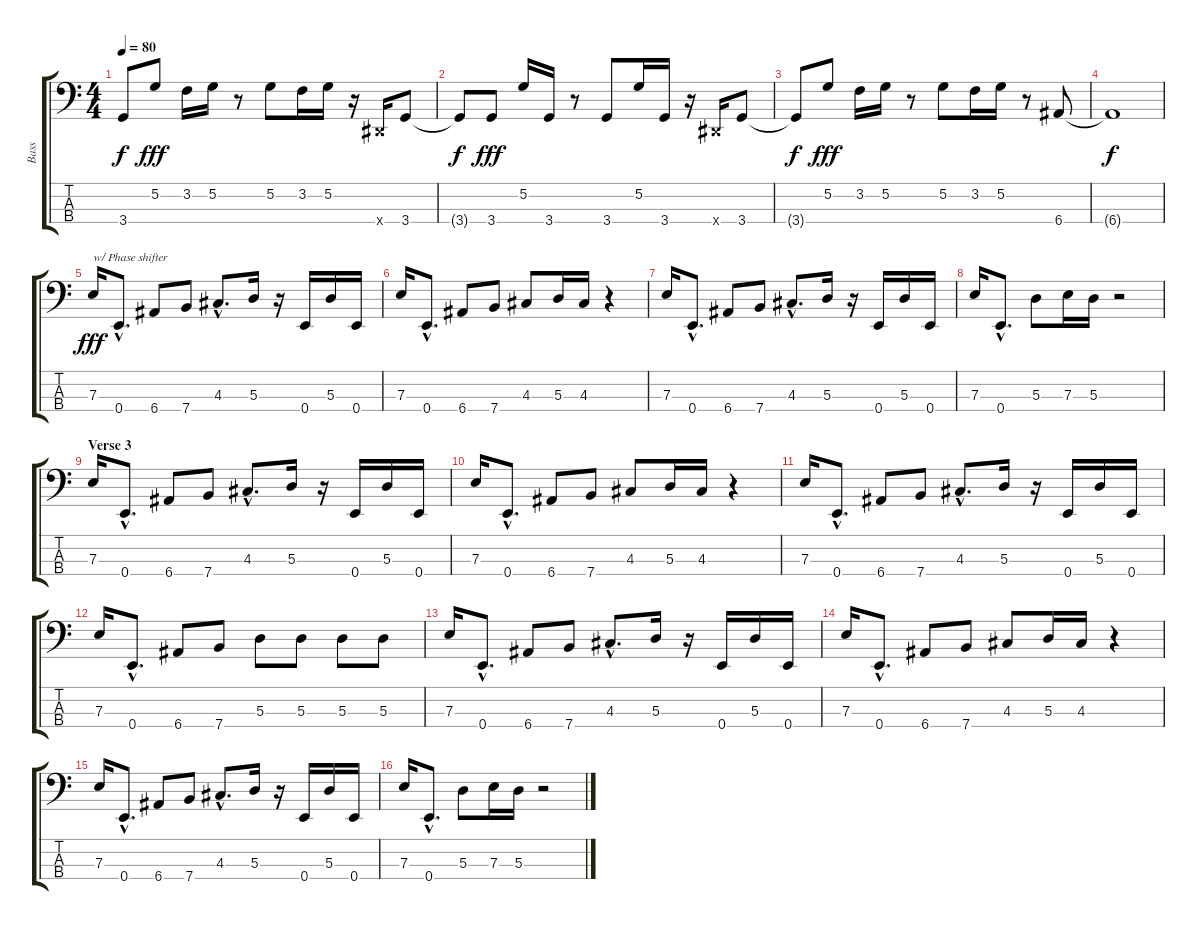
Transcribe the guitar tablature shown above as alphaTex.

\track ("Bass" "Bass") {instrument electricbassfinger}
\staff {score tabs}
\tuning (G2 D2 A1 E1) {hide}
\ts (4 4)
\tempo 80
\clef f4
\ks c
3.4{t}.8{dy f} 5.2.8{dy fff} 3.2.16 5.2.16 r.8 5.2.8 3.2.16 5.2.16 r.16 -1.4{x}.16 3.4.8 |
3.4{t}.8{dy f} 3.4.8{dy fff} 5.2.16 3.4.16 r.8 3.4.8 5.2.16 3.4.16 r.16 -1.4{x}.16 3.4.8 |
3.4{t}.8{dy f} 5.2.8{dy fff} 3.2.16 5.2.16 r.8 5.2.8 3.2.16 5.2.16 r.8 6.4.8 |
6.4{t}.1{dy f} |
7.3.16{txt "w/ Phase shifter" dy fff} 0.4{hac}.8{d} 6.4.8 7.4.8 4.3{hac}.8{d} 5.3.16 r.16 0.4.16 5.3.16 0.4.16 |
7.3.16 0.4{hac}.8{d} 6.4.8 7.4.8 4.3.8 5.3.16 4.3.16 r.4 |
7.3.16 0.4{hac}.8{d} 6.4.8 7.4.8 4.3{hac}.8{d} 5.3.16 r.16 0.4.16 5.3.16 0.4.16 |
7.3.16 0.4{hac}.8{d} 5.3.8 7.3.16 5.3.16 r.2 |
\section ("" "Verse 3")
7.3.16 0.4{hac}.8{d} 6.4.8 7.4.8 4.3{hac}.8{d} 5.3.16 r.16 0.4.16 5.3.16 0.4.16 |
7.3.16 0.4{hac}.8{d} 6.4.8 7.4.8 4.3.8 5.3.16 4.3.16 r.4 |
7.3.16 0.4{hac}.8{d} 6.4.8 7.4.8 4.3{hac}.8{d} 5.3.16 r.16 0.4.16 5.3.16 0.4.16 |
7.3.16 0.4{hac}.8{d} 6.4.8 7.4.8 5.3.8 5.3.8 5.3.8 5.3.8 |
7.3.16 0.4{hac}.8{d} 6.4.8 7.4.8 4.3{hac}.8{d} 5.3.16 r.16 0.4.16 5.3.16 0.4.16 |
7.3.16 0.4{hac}.8{d} 6.4.8 7.4.8 4.3.8 5.3.16 4.3.16 r.4 |
7.3.16 0.4{hac}.8{d} 6.4.8 7.4.8 4.3{hac}.8{d} 5.3.16 r.16 0.4.16 5.3.16 0.4.16 |
7.3.16 0.4{hac}.8{d} 5.3.8 7.3.16 5.3.16 r.2
